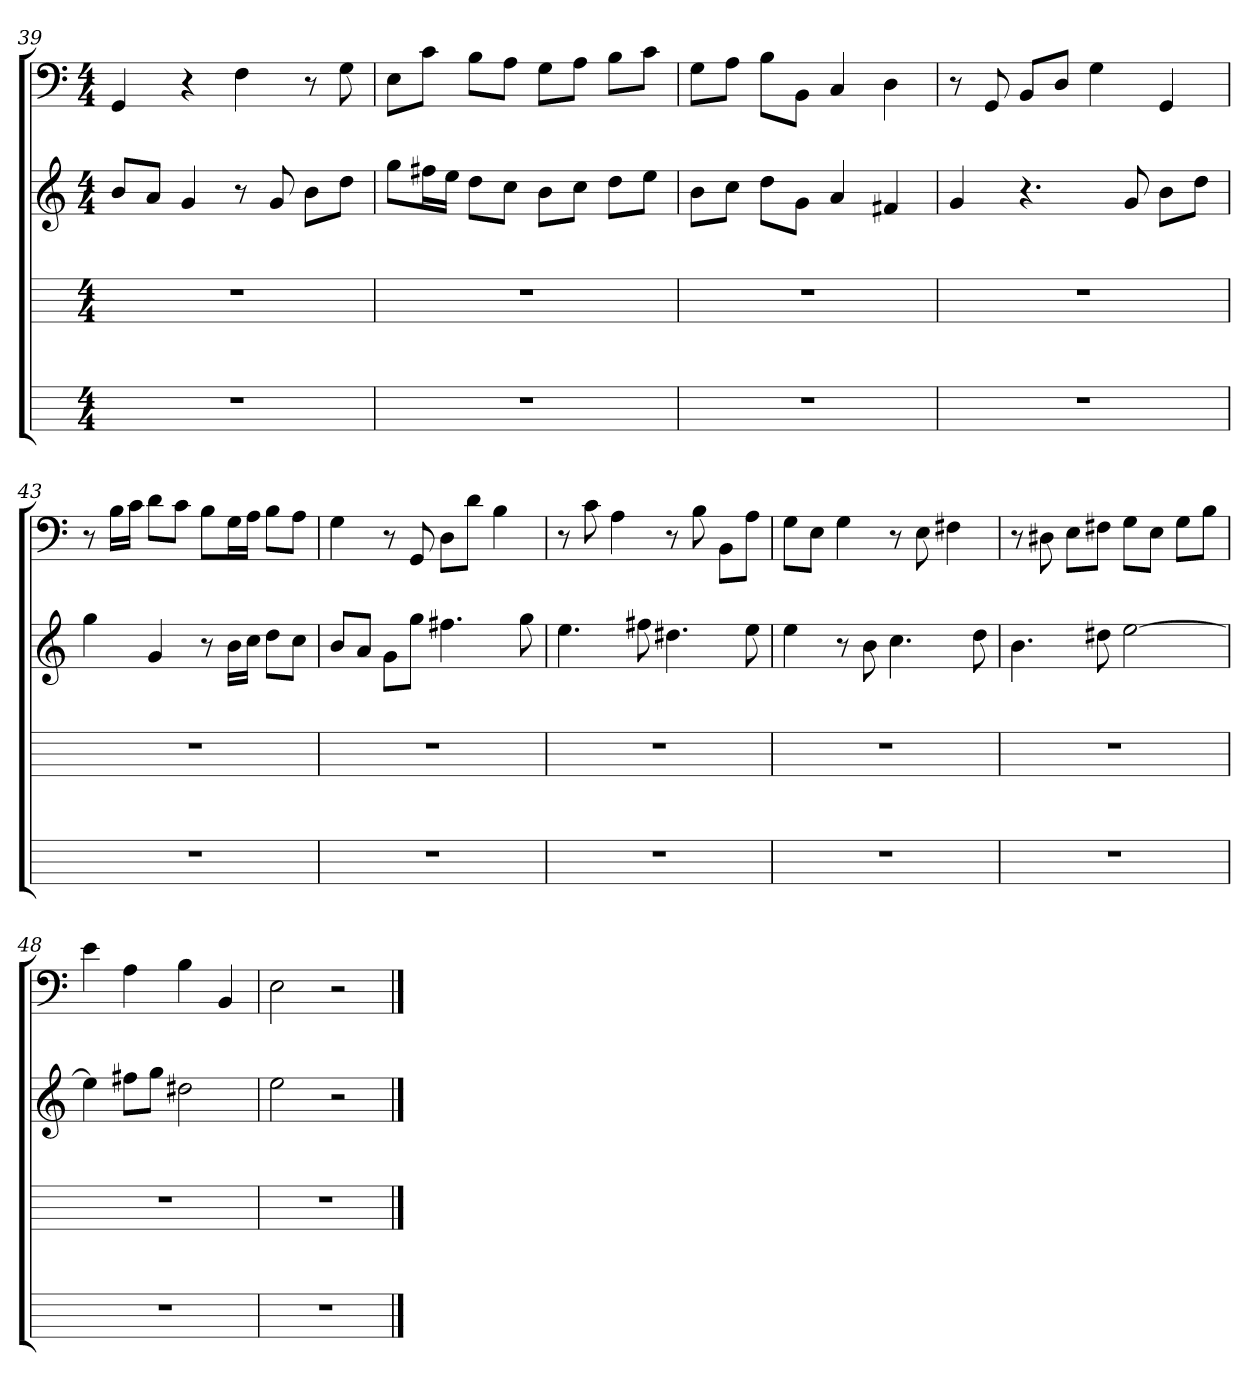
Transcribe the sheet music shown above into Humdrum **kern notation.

**kern	**kern	**kern	**kern
*part4	*part3	*part2	*part1
*staff4	*staff3	*staff2	*staff1
*	*	*	*clefF4
*k[]	*k[]	*k[]	*k[]
*a:	*a:	*a:	*a:
*M4/4	*M4/4	*M4/4	*M4/4
=39	=39	=39	=39
1r	1r	8bL	4GG
.	.	8aJ	.
.	.	4g	4r
.	.	8r	4F
.	.	8g	.
.	.	8bL	8r
.	.	8ddJ	8G
=40	=40	=40	=40
1r	1r	8ggL	8E\L
.	.	16ff#XL	8c\J
.	.	16eeJJ	.
.	.	8ddL	8B\L
.	.	8ccJ	8A\J
.	.	8bL	8G\L
.	.	8ccJ	8A\J
.	.	8ddL	8B\L
.	.	8eeJ	8c\J
=41	=41	=41	=41
1r	1r	8bL	8G\L
.	.	8ccJ	8A\J
.	.	8ddL	8B\L
.	.	8gJ	8BB\J
.	.	4a	4C
.	.	4f#X	4D
=42	=42	=42	=42
1r	1r	4g	8r
.	.	.	8GG
.	.	4.r	8BB/L
.	.	.	8D/J
.	.	.	4G
.	.	8g	.
.	.	8bL	4GG
.	.	8ddJ	.
=43	=43	=43	=43
1r	1r	4gg	8r
.	.	.	16B\LL
.	.	.	16c\JJ
.	.	4g	8d\L
.	.	.	8c\J
.	.	8r	8B\L
.	.	16bLL	16G\L
.	.	16ccJJ	16A\JJ
.	.	8ddL	8B\L
.	.	8ccJ	8A\J
=44	=44	=44	=44
1r	1r	8bL	4G
.	.	8aJ	.
.	.	8gL	8r
.	.	8ggJ	8GG
.	.	4.ff#X	8D\L
.	.	.	8d\J
.	.	.	4B
.	.	8gg	.
=45	=45	=45	=45
1r	1r	4.ee	8r
.	.	.	8c
.	.	.	4A
.	.	8ff#X	.
.	.	4.dd#X	8r
.	.	.	8B
.	.	.	8BB\L
.	.	8ee	8A\J
=46	=46	=46	=46
1r	1r	4ee	8G\L
.	.	.	8E\J
.	.	8r	4G
.	.	8b	.
.	.	4.cc	8r
.	.	.	8E
.	.	.	4F#X
.	.	8dd	.
=47	=47	=47	=47
1r	1r	4.b	8r
.	.	.	8D#X
.	.	.	8E\L
.	.	8dd#X	8F#X\J
.	.	[2ee	8G\L
.	.	.	8E\J
.	.	.	8G\L
.	.	.	8B\J
=48	=48	=48	=48
1r	1r	4ee]	4e
.	.	8ff#XL	4A
.	.	8ggJ	.
.	.	2dd#X	4B
.	.	.	4BB
=49	=49	=49	=49
1r	1r	2ee	2E
.	.	2r	2r
==	==	==	==
*-	*-	*-	*-
